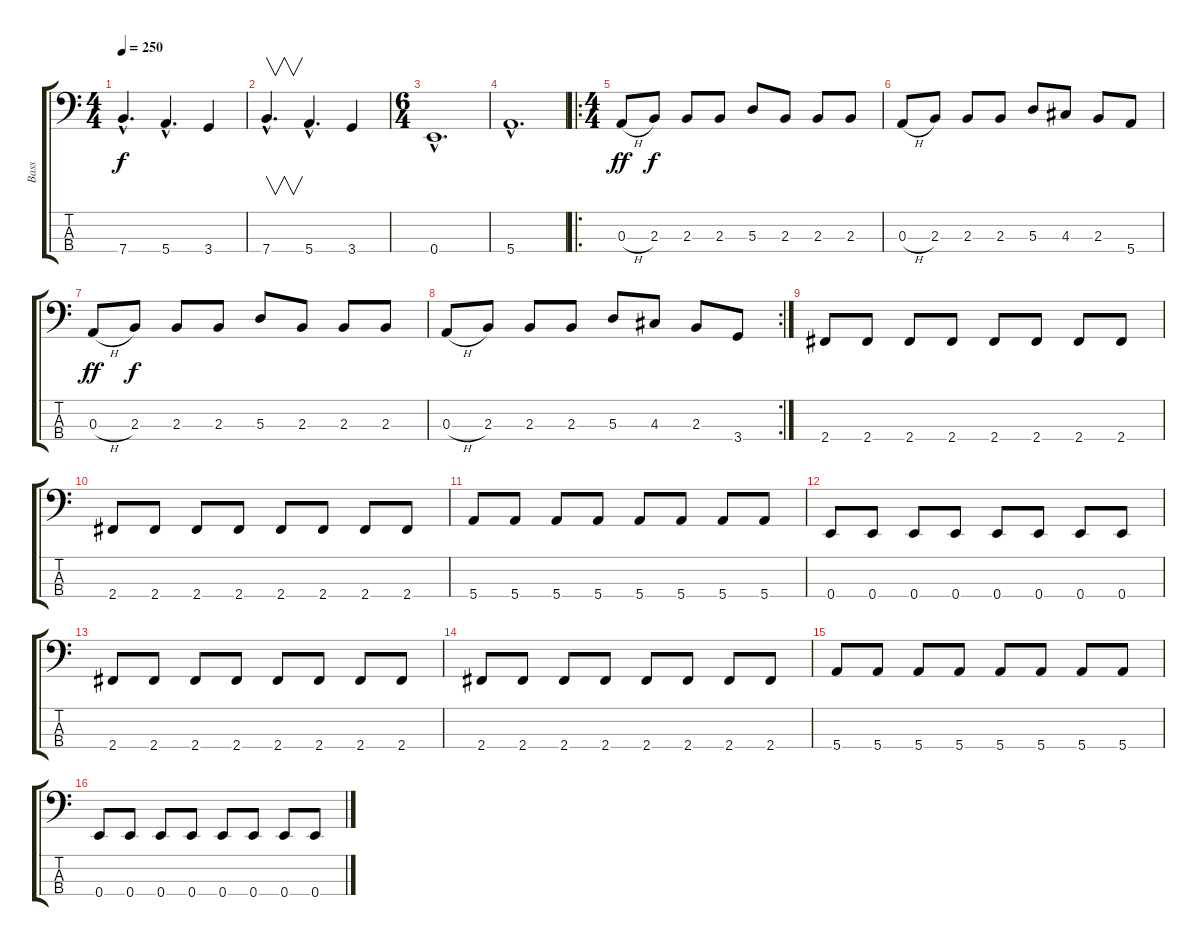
\track ("Bass" "Bass") {instrument electricbasspick}
\staff {score tabs}
\tuning (G2 D2 A1 E1) {hide}
\ts (4 4)
\tempo 250
\clef f4
\ks c
7.4{hac}.4{d dy f} 5.4{hac}.4{d} 3.4.4 |
7.4{hac}.4{v d} 5.4{hac}.4{d} 3.4.4 |
\ts (6 4)
0.4{hac}.1{d} |
5.4{hac}.1{d} |
\ro
\ts (4 4)
0.3{h}.8{dy ff} 2.3.8{dy f} 2.3.8 2.3.8 5.3.8 2.3.8 2.3.8 2.3.8 |
0.3{h}.8 2.3.8 2.3.8 2.3.8 5.3.8 4.3.8 2.3.8 5.4.8 |
0.3{h}.8{dy ff} 2.3.8{dy f} 2.3.8 2.3.8 5.3.8 2.3.8 2.3.8 2.3.8 |
\rc 2
0.3{h}.8 2.3.8 2.3.8 2.3.8 5.3.8 4.3.8 2.3.8 3.4.8 |
2.4.8 2.4.8 2.4.8 2.4.8 2.4.8 2.4.8 2.4.8 2.4.8 |
2.4.8 2.4.8 2.4.8 2.4.8 2.4.8 2.4.8 2.4.8 2.4.8 |
5.4.8 5.4.8 5.4.8 5.4.8 5.4.8 5.4.8 5.4.8 5.4.8 |
0.4.8 0.4.8 0.4.8 0.4.8 0.4.8 0.4.8 0.4.8 0.4.8 |
2.4.8 2.4.8 2.4.8 2.4.8 2.4.8 2.4.8 2.4.8 2.4.8 |
2.4.8 2.4.8 2.4.8 2.4.8 2.4.8 2.4.8 2.4.8 2.4.8 |
5.4.8 5.4.8 5.4.8 5.4.8 5.4.8 5.4.8 5.4.8 5.4.8 |
0.4.8 0.4.8 0.4.8 0.4.8 0.4.8 0.4.8 0.4.8 0.4.8
